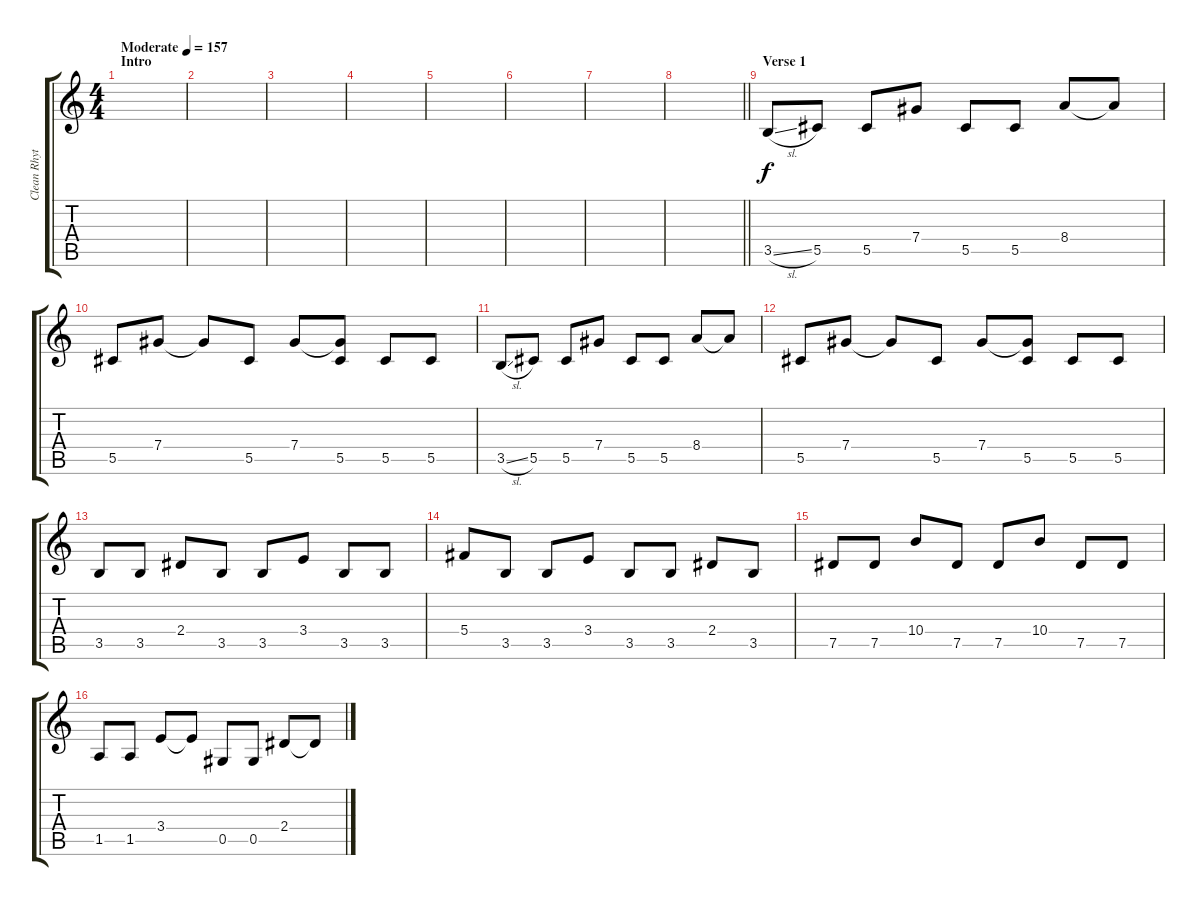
\track ("Clean Rhytm Guitar [L]" "Clean Rhyt") {instrument electricguitarclean}
\staff {score tabs}
\tuning (Eb4 Bb3 Gb3 Db3 Ab2 Db2) {hide}
\ts (4 4)
\section ("" "Intro")
\tempo (157 "Moderate")
\clef g2
\ks c
|
|
|
|
|
|
|
\barLineRight lightlight
|
\section ("" "Verse 1")
3.5{sl}.8 5.5.8 5.5.8 7.4.8 5.5.8 5.5.8 8.4.8 8.4{t}.8 |
5.5.8 7.4.8 7.4{t}.8 5.5.8 7.4.8 (7.4{t} 5.5).8 5.5.8 5.5.8 |
3.5{sl}.8 5.5.8 5.5.8 7.4.8 5.5.8 5.5.8 8.4.8 8.4{t}.8 |
5.5.8 7.4.8 7.4{t}.8 5.5.8 7.4.8 (7.4{t} 5.5).8 5.5.8 5.5.8 |
3.5.8 3.5.8 2.4.8 3.5.8 3.5.8 3.4.8 3.5.8 3.5.8 |
5.4.8 3.5.8 3.5.8 3.4.8 3.5.8 3.5.8 2.4.8 3.5.8 |
7.5.8 7.5.8 10.4.8 7.5.8 7.5.8 10.4.8 7.5.8 7.5.8 |
1.5.8 1.5.8 3.4.8 3.4{t}.8 0.5.8 0.5.8 2.4.8 2.4{t}.8
